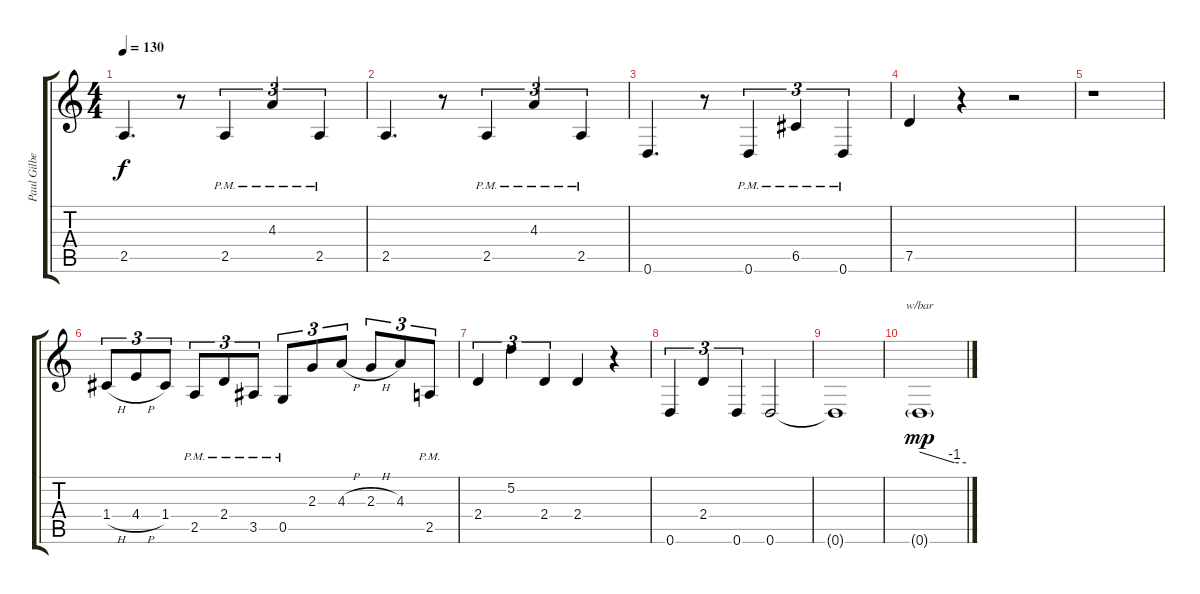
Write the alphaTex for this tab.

\track ("Paul Gilbert (Guitar 2)" "Paul Gilbe") {instrument distortionguitar}
\staff {score tabs}
\tuning (D4 A3 F3 C3 G2 D2) {hide}
\ts (4 4)
\tempo 130
\clef g2
\ks c
2.5.4{d dy f} r.8 2.5{pm}.4{tu (3 2)} 4.3{pm}.4{tu (3 2)} 2.5{pm}.4{tu (3 2)} |
2.5.4{d} r.8 2.5{pm}.4{tu (3 2)} 4.3{pm}.4{tu (3 2)} 2.5{pm}.4{tu (3 2)} |
0.6.4{d} r.8 0.6{pm}.4{tu (3 2)} 6.5{pm}.4{tu (3 2)} 0.6{pm}.4{tu (3 2)} |
7.5.4 r.4 r.2 |
r.1 |
1.4{h}.8{tu (3 2)} 4.4{h}.8{tu (3 2)} 1.4.8{tu (3 2)} 2.5{pm}.8{tu (3 2)} 2.4{pm}.8{tu (3 2)} 3.5{pm}.8{tu (3 2)} 0.5{pm}.8{tu (3 2)} 2.3.8{tu (3 2)} 4.3{h}.8{tu (3 2)} 2.3{h}.8{tu (3 2)} 4.3.8{tu (3 2)} 2.5{pm}.8{tu (3 2)} |
2.4.4{tu (3 2)} 5.2.4{tu (3 2)} 2.4.4{tu (3 2)} 2.4.4 r.4 |
0.6.4{tu (3 2)} 2.4.4{tu (3 2)} 0.6.4{tu (3 2)} 0.6.2 |
0.6{t}.1 |
0.6{g}.1{tbe (custom default 0 0 45 -4 60 -4) dy mp}
